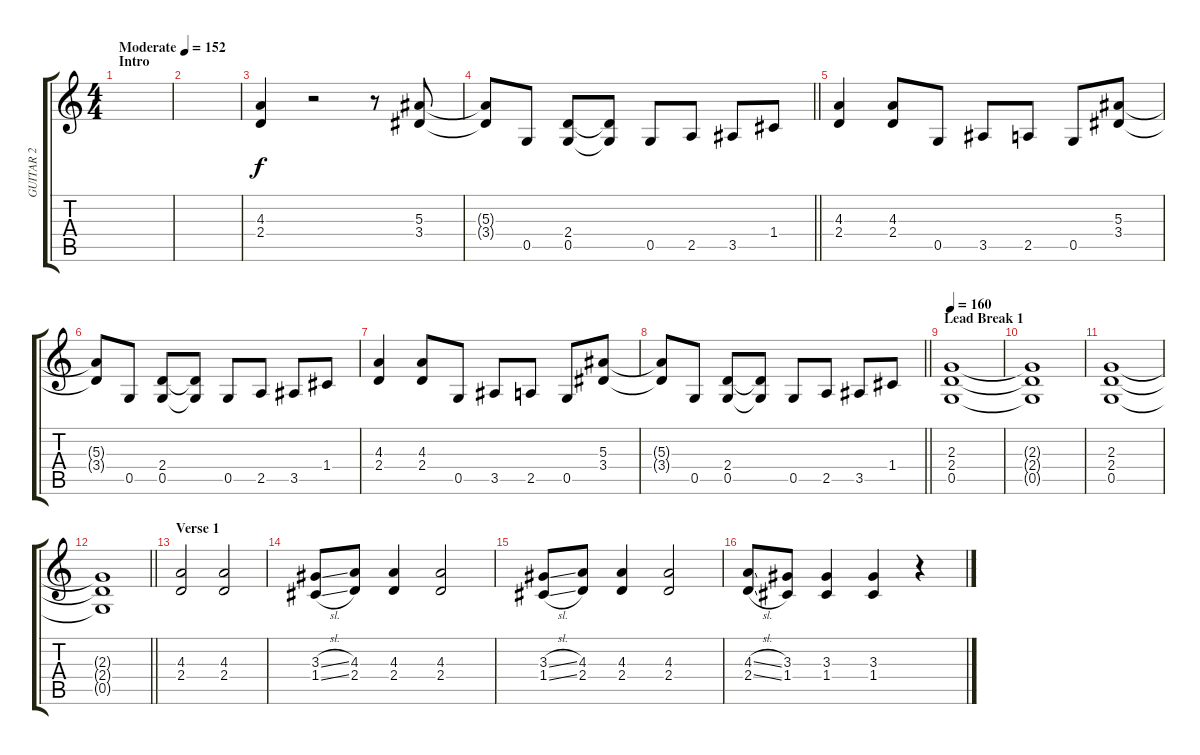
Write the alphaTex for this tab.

\track ("GUITAR 2" "GUITAR 2") {instrument overdrivenguitar}
\staff {score tabs}
\tuning (D4 A3 F3 C3 G2 D2) {hide}
\ts (4 4)
\section ("" "Intro")
\tempo (152 "Moderate")
\clef g2
\ks c
|
|
(4.3 2.4).4 r.2 r.8 (5.3 3.4).8 |
\barLineRight lightlight
(5.3{t} 3.4{t}).8 0.5.8 (2.4 0.5).8 (2.4{t} 0.5{t}).8 0.5.8 2.5.8 3.5.8 1.4.8 |
(4.3 2.4).4 (4.3 2.4).8 0.5.8 3.5.8 2.5.8 0.5.8 (5.3 3.4).8 |
(5.3{t} 3.4{t}).8 0.5.8 (2.4 0.5).8 (2.4{t} 0.5{t}).8 0.5.8 2.5.8 3.5.8 1.4.8 |
(4.3 2.4).4 (4.3 2.4).8 0.5.8 3.5.8 2.5.8 0.5.8 (5.3 3.4).8 |
\barLineRight lightlight
(5.3{t} 3.4{t}).8 0.5.8 (2.4 0.5).8 (2.4{t} 0.5{t}).8 0.5.8 2.5.8 3.5.8 1.4.8 |
\section ("" "Lead Break 1")
\tempo 160
(2.3 2.4 0.5).1 |
(2.3{t} 2.4{t} 0.5{t}).1 |
(2.3 2.4 0.5).1 |
\barLineRight lightlight
(2.3{t} 2.4{t} 0.5{t}).1 |
\section ("" "Verse 1")
(4.3 2.4).2 (4.3 2.4).2 |
(3.3{sl} 1.4{sl}).8 (4.3 2.4).8 (4.3 2.4).4 (4.3 2.4).2 |
(3.3{sl} 1.4{sl}).8 (4.3 2.4).8 (4.3 2.4).4 (4.3 2.4).2 |
(4.3{sl} 2.4{sl}).8 (3.3 1.4).8 (3.3 1.4).4 (3.3 1.4).4 r.4
